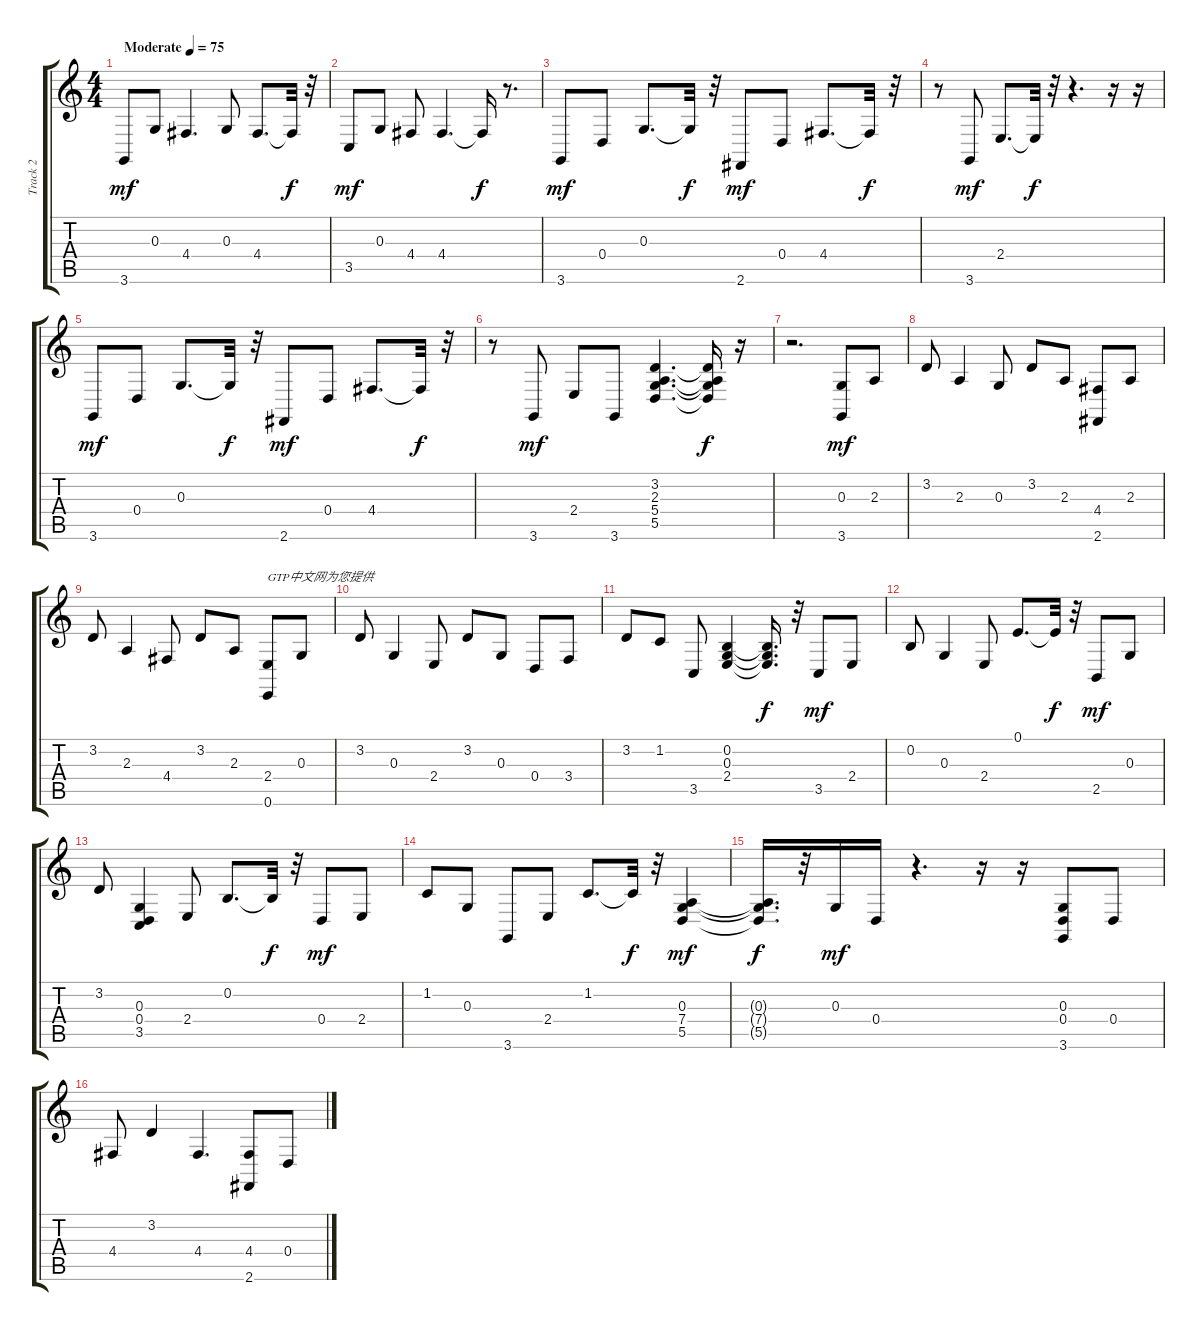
\track ("Track 2" "Track 2") {instrument acousticgrandpiano}
\staff {score tabs}
\tuning (E4 B3 G3 D3 A2 E2) {hide}
\ts (4 4)
\tempo (75 "Moderate")
\clef g2
\ks c
3.6.8{dy mf instrument acousticgrandpiano} 0.3.8 4.4.4{d} 0.3.8 4.4.8{d} 4.4{t}.32{dy f} r.32 |
3.5.8{dy mf} 0.3.8 4.4.8 4.4.4{d} 4.4{t}.16{dy f} r.8{d} |
3.6.8{dy mf} 0.4.8 0.3.8{d} 0.3{t}.32{dy f} r.32 2.6.8{dy mf} 0.4.8 4.4.8{d} 4.4{t}.32{dy f} r.32 |
r.8 3.6.8{dy mf} 2.4.8{d} 2.4{t}.32{dy f} r.32 r.4{d} r.16 r.16 |
3.6.8{dy mf} 0.4.8 0.3.8{d} 0.3{t}.32{dy f} r.32 2.6.8{dy mf} 0.4.8 4.4.8{d} 4.4{t}.32{dy f} r.32 |
r.8 3.6.8{dy mf} 2.4.8 3.6.8 (3.2 2.3 5.4 5.5).4{d} (3.2{t} 2.3{t} 5.4{t} 5.5{t}).16{dy f} r.16 |
r.2{d} (0.3 3.6).8{dy mf} 2.3.8 |
3.2.8 2.3.4 0.3.8 3.2.8 2.3.8 (4.4 2.6).8 2.3.8 |
3.2.8 2.3.4 4.4.8 3.2.8 2.3.8 (2.4 0.6).8{txt "GTP中文网为您提供"} 0.3.8 |
3.2.8 0.3.4 2.4.8 3.2.8 0.3.8 0.4.8 3.4.8 |
3.2.8 1.2.8 3.5.8 (0.2 0.3 2.4).4 (0.2{t} 0.3{t} 2.4{t}).16{d dy f} r.32 3.5.8{dy mf} 2.4.8 |
0.2.8 0.3.4 2.4.8 0.1.8{d} 0.1{t}.32{dy f} r.32 2.5.8{dy mf} 0.3.8 |
3.2.8 (0.3 0.4 3.5).4 2.4.8 0.2.8{d} 0.2{t}.32{dy f} r.32 0.4.8{dy mf} 2.4.8 |
1.2.8 0.3.8 3.6.8 2.4.8 1.2.8{d} 1.2{t}.32{dy f} r.32 (0.3 7.4 5.5).4{dy mf} |
(0.3{t} 7.4{t} 5.5{t}).16{d dy f} r.32 0.3.16{dy mf} 0.4.16 r.4{d} r.16 r.16 (0.3 0.4 3.6).8 0.4.8 |
4.4.8 3.2.4 4.4.4{d} (4.4 2.6).8 0.4.8
